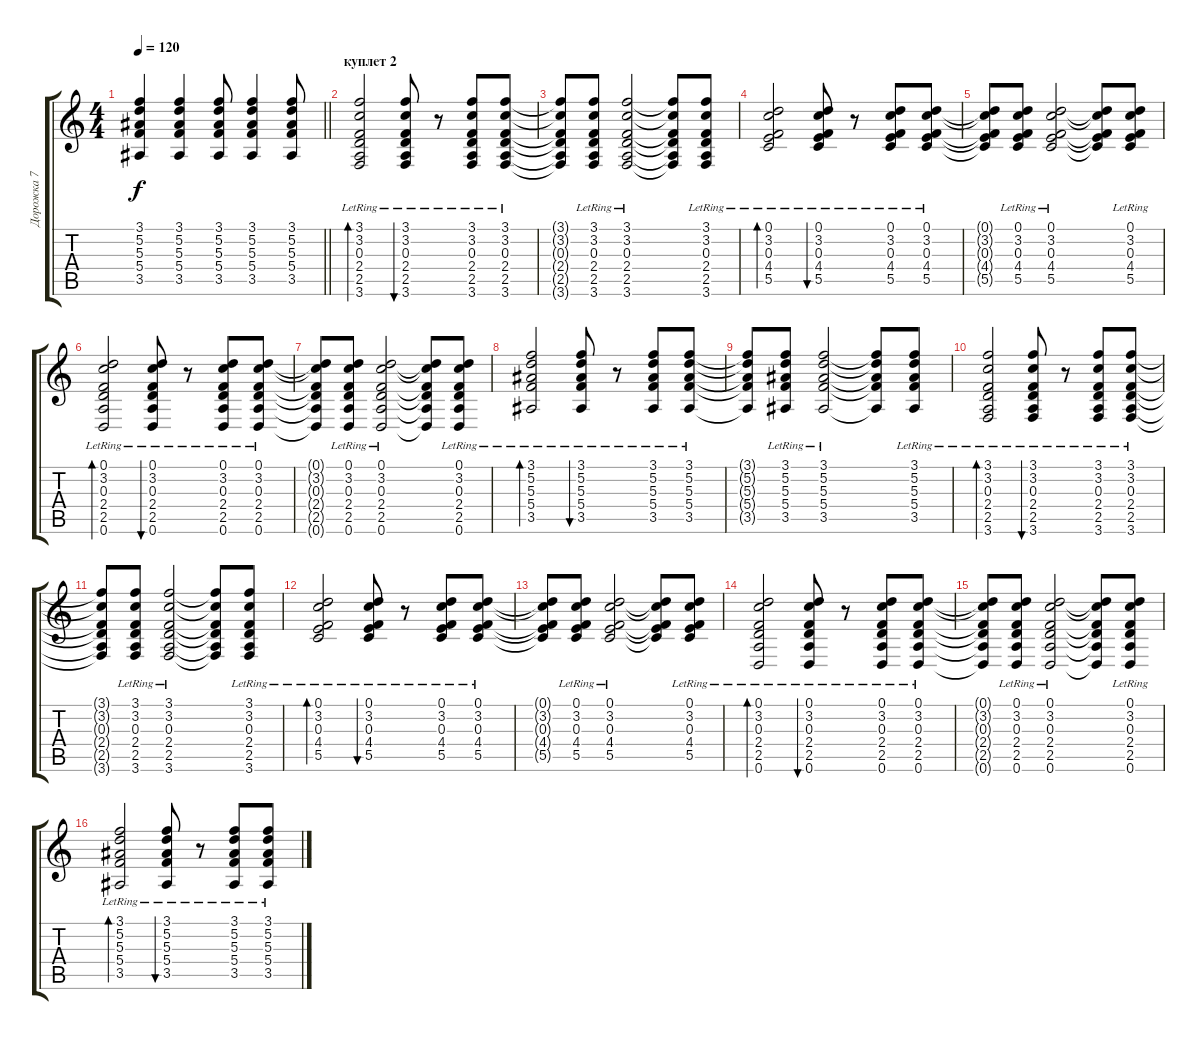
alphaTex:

\track ("Дорожка 7" "Дорожка 7") {instrument electricguitarmuted}
\staff {score tabs}
\tuning (D4 A3 F3 C3 G2 D2) {hide}
\ts (4 4)
\tempo 120
\clef g2
\barLineRight lightlight
\ks c
(3.1 5.2 5.3 5.4 3.5).4{dy f} (3.1 5.2 5.3 5.4 3.5).4 (3.1 5.2 5.3 5.4 3.5).8 (3.1 5.2 5.3 5.4 3.5).4 (3.1 5.2 5.3 5.4 3.5).8 |
\section ("" "куплет 2")
(3.1{lr} 3.2{lr} 0.3{lr} 2.4{lr} 2.5{lr} 3.6{lr}).2{bd 240} (3.1{lr} 3.2{lr} 0.3{lr} 2.4{lr} 2.5{lr} 3.6{lr}).8{bu 60} r.8 (3.1{lr} 3.2{lr} 0.3{lr} 2.4{lr} 2.5{lr} 3.6{lr}).8 (3.1{lr} 3.2{lr} 0.3{lr} 2.4{lr} 2.5{lr} 3.6{lr}).8 |
(3.1{t} 3.2{t} 0.3{t} 2.4{t} 2.5{t} 3.6{t}).8 (3.1{lr} 3.2{lr} 0.3{lr} 2.4{lr} 2.5{lr} 3.6{lr}).8 (3.1{lr} 3.2{lr} 0.3{lr} 2.4{lr} 2.5{lr} 3.6{lr}).2 (3.1{t} 3.2{t} 0.3{t} 2.4{t} 2.5{t} 3.6{t}).8 (3.1{lr} 3.2{lr} 0.3{lr} 2.4{lr} 2.5{lr} 3.6{lr}).8 |
(0.1{lr} 3.2{lr} 0.3{lr} 4.4{lr} 5.5{lr}).2{bd 240} (0.1{lr} 3.2{lr} 0.3{lr} 4.4{lr} 5.5{lr}).8{bu 60} r.8 (0.1{lr} 3.2{lr} 0.3{lr} 4.4{lr} 5.5{lr}).8 (0.1{lr} 3.2{lr} 0.3{lr} 4.4{lr} 5.5{lr}).8 |
(0.1{t} 3.2{t} 0.3{t} 4.4{t} 5.5{t}).8 (0.1{lr} 3.2{lr} 0.3{lr} 4.4{lr} 5.5{lr}).8 (0.1{lr} 3.2{lr} 0.3{lr} 4.4{lr} 5.5{lr}).2 (0.1{t} 3.2{t} 0.3{t} 4.4{t} 5.5{t}).8 (0.1{lr} 3.2{lr} 0.3{lr} 4.4{lr} 5.5{lr}).8 |
(0.1{lr} 3.2{lr} 0.3{lr} 2.4{lr} 2.5{lr} 0.6{lr}).2{bd 240} (0.1{lr} 3.2{lr} 0.3{lr} 2.4{lr} 2.5{lr} 0.6{lr}).8{bu 60} r.8 (0.1{lr} 3.2{lr} 0.3{lr} 2.4{lr} 2.5{lr} 0.6{lr}).8 (0.1{lr} 3.2{lr} 0.3{lr} 2.4{lr} 2.5{lr} 0.6{lr}).8 |
(0.1{t} 3.2{t} 0.3{t} 2.4{t} 2.5{t} 0.6{t}).8 (0.1{lr} 3.2{lr} 0.3{lr} 2.4{lr} 2.5{lr} 0.6{lr}).8 (0.1{lr} 3.2{lr} 0.3{lr} 2.4{lr} 2.5{lr} 0.6{lr}).2 (0.1{t} 3.2{t} 0.3{t} 2.4{t} 2.5{t} 0.6{t}).8 (0.1{lr} 3.2{lr} 0.3{lr} 2.4{lr} 2.5{lr} 0.6{lr}).8 |
(3.1{lr} 5.2{lr} 5.3{lr} 5.4{lr} 3.5{lr}).2{bd 240} (3.1{lr} 5.2{lr} 5.3{lr} 5.4{lr} 3.5{lr}).8{bu 60} r.8 (3.1{lr} 5.2{lr} 5.3{lr} 5.4{lr} 3.5{lr}).8 (3.1{lr} 5.2{lr} 5.3{lr} 5.4{lr} 3.5{lr}).8 |
(3.1{t} 5.2{t} 5.3{t} 5.4{t} 3.5{t}).8 (3.1{lr} 5.2{lr} 5.3{lr} 5.4{lr} 3.5{lr}).8 (3.1{lr} 5.2{lr} 5.3{lr} 5.4{lr} 3.5{lr}).2 (3.1{t} 5.2{t} 5.3{t} 5.4{t} 3.5{t}).8 (3.1{lr} 5.2{lr} 5.3{lr} 5.4{lr} 3.5{lr}).8 |
(3.1{lr} 3.2{lr} 0.3{lr} 2.4{lr} 2.5{lr} 3.6{lr}).2{bd 240} (3.1{lr} 3.2{lr} 0.3{lr} 2.4{lr} 2.5{lr} 3.6{lr}).8{bu 60} r.8 (3.1{lr} 3.2{lr} 0.3{lr} 2.4{lr} 2.5{lr} 3.6{lr}).8 (3.1{lr} 3.2{lr} 0.3{lr} 2.4{lr} 2.5{lr} 3.6{lr}).8 |
(3.1{t} 3.2{t} 0.3{t} 2.4{t} 2.5{t} 3.6{t}).8 (3.1{lr} 3.2{lr} 0.3{lr} 2.4{lr} 2.5{lr} 3.6{lr}).8 (3.1{lr} 3.2{lr} 0.3{lr} 2.4{lr} 2.5{lr} 3.6{lr}).2 (3.1{t} 3.2{t} 0.3{t} 2.4{t} 2.5{t} 3.6{t}).8 (3.1{lr} 3.2{lr} 0.3{lr} 2.4{lr} 2.5{lr} 3.6{lr}).8 |
(0.1{lr} 3.2{lr} 0.3{lr} 4.4{lr} 5.5{lr}).2{bd 240} (0.1{lr} 3.2{lr} 0.3{lr} 4.4{lr} 5.5{lr}).8{bu 60} r.8 (0.1{lr} 3.2{lr} 0.3{lr} 4.4{lr} 5.5{lr}).8 (0.1{lr} 3.2{lr} 0.3{lr} 4.4{lr} 5.5{lr}).8 |
(0.1{t} 3.2{t} 0.3{t} 4.4{t} 5.5{t}).8 (0.1{lr} 3.2{lr} 0.3{lr} 4.4{lr} 5.5{lr}).8 (0.1{lr} 3.2{lr} 0.3{lr} 4.4{lr} 5.5{lr}).2 (0.1{t} 3.2{t} 0.3{t} 4.4{t} 5.5{t}).8 (0.1{lr} 3.2{lr} 0.3{lr} 4.4{lr} 5.5{lr}).8 |
(0.1{lr} 3.2{lr} 0.3{lr} 2.4{lr} 2.5{lr} 0.6{lr}).2{bd 240} (0.1{lr} 3.2{lr} 0.3{lr} 2.4{lr} 2.5{lr} 0.6{lr}).8{bu 60} r.8 (0.1{lr} 3.2{lr} 0.3{lr} 2.4{lr} 2.5{lr} 0.6{lr}).8 (0.1{lr} 3.2{lr} 0.3{lr} 2.4{lr} 2.5{lr} 0.6{lr}).8 |
(0.1{t} 3.2{t} 0.3{t} 2.4{t} 2.5{t} 0.6{t}).8 (0.1{lr} 3.2{lr} 0.3{lr} 2.4{lr} 2.5{lr} 0.6{lr}).8 (0.1{lr} 3.2{lr} 0.3{lr} 2.4{lr} 2.5{lr} 0.6{lr}).2 (0.1{t} 3.2{t} 0.3{t} 2.4{t} 2.5{t} 0.6{t}).8 (0.1{lr} 3.2{lr} 0.3{lr} 2.4{lr} 2.5{lr} 0.6{lr}).8 |
(3.1{lr} 5.2{lr} 5.3{lr} 5.4{lr} 3.5{lr}).2{bd 240} (3.1{lr} 5.2{lr} 5.3{lr} 5.4{lr} 3.5{lr}).8{bu 60} r.8 (3.1{lr} 5.2{lr} 5.3{lr} 5.4{lr} 3.5{lr}).8 (3.1{lr} 5.2{lr} 5.3{lr} 5.4{lr} 3.5{lr}).8
